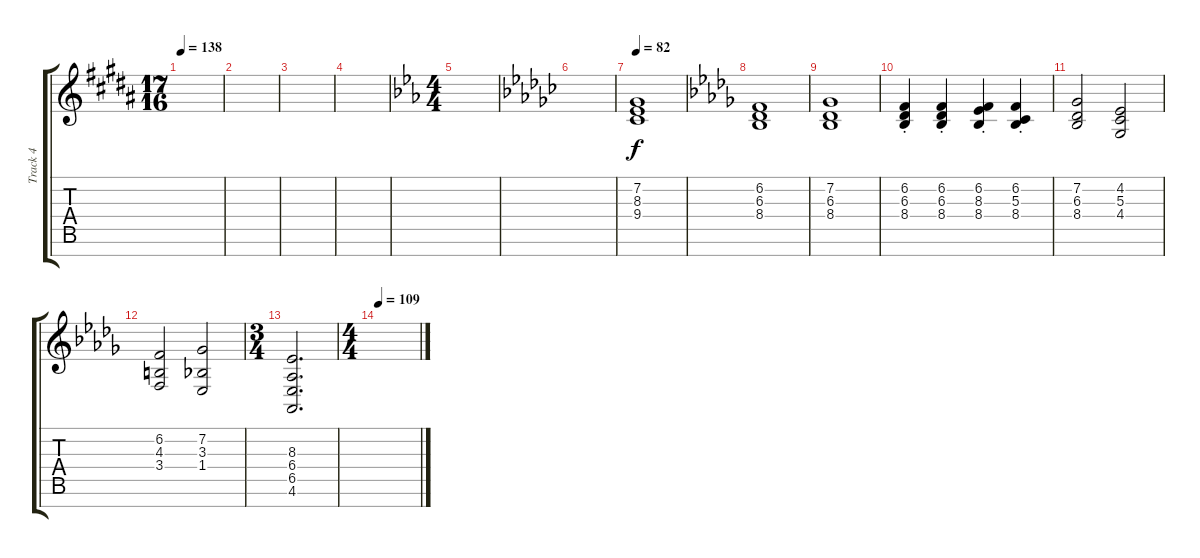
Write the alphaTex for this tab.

\track ("Track 4" "Track 4") {instrument stringensemble1}
\staff {score tabs}
\tuning (E4 B3 G3 D3 A2 E2 B1) {hide}
\ts (17 16)
\tempo 138
\clef g2
\ks b
|
|
|
|
\ts (4 4)
\ks eb
|
\ks ebminor
|
\tempo 82
(7.2 8.3 9.4).1{instrument choiraahs} |
\ks bbminor
(6.2 6.3 8.4).1 |
(7.2 6.3 8.4).1 |
(6.2{st} 6.3{st} 8.4{st}).4 (6.2{st} 6.3{st} 8.4{st}).4 (6.2{st} 8.3{st} 8.4{st}).4 (6.2{st} 5.3{st} 8.4{st}).4 |
(7.2 6.3 8.4).2 (4.2 5.3 4.4).2 |
(6.2 4.3 3.4).2 (7.2 3.3 1.4).2 |
\ts (3 4)
(8.3 6.4 6.5 4.6).2{d} |
\ts (4 4)
\tempo 109
